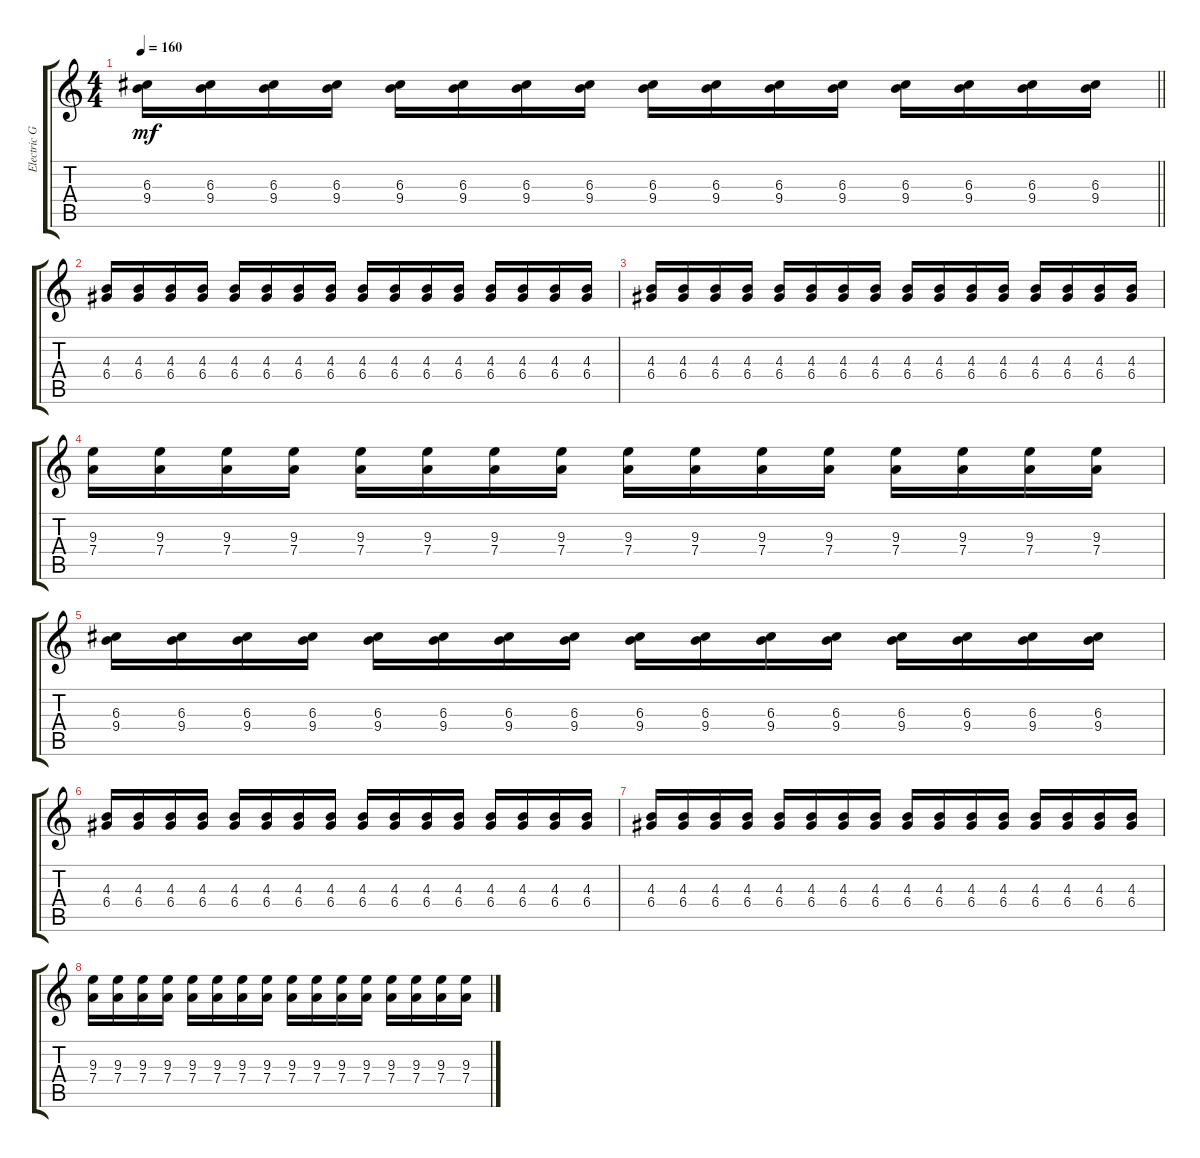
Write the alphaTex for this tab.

\track ("Electric Guitar" "Electric G") {instrument distortionguitar}
\staff {score tabs}
\tuning (E4 B3 G3 D3 A2 E2) {hide}
\ts (4 4)
\tempo 160
\clef g2
\barLineRight lightlight
\ks c
(6.3 9.4).16{dy mf} (6.3 9.4).16 (6.3 9.4).16 (6.3 9.4).16 (6.3 9.4).16 (6.3 9.4).16 (6.3 9.4).16 (6.3 9.4).16 (6.3 9.4).16 (6.3 9.4).16 (6.3 9.4).16 (6.3 9.4).16 (6.3 9.4).16 (6.3 9.4).16 (6.3 9.4).16 (6.3 9.4).16 |
(4.3 6.4).16 (4.3 6.4).16 (4.3 6.4).16 (4.3 6.4).16 (4.3 6.4).16 (4.3 6.4).16 (4.3 6.4).16 (4.3 6.4).16 (4.3 6.4).16 (4.3 6.4).16 (4.3 6.4).16 (4.3 6.4).16 (4.3 6.4).16 (4.3 6.4).16 (4.3 6.4).16 (4.3 6.4).16 |
(4.3 6.4).16 (4.3 6.4).16 (4.3 6.4).16 (4.3 6.4).16 (4.3 6.4).16 (4.3 6.4).16 (4.3 6.4).16 (4.3 6.4).16 (4.3 6.4).16 (4.3 6.4).16 (4.3 6.4).16 (4.3 6.4).16 (4.3 6.4).16 (4.3 6.4).16 (4.3 6.4).16 (4.3 6.4).16 |
(9.3 7.4).16 (9.3 7.4).16 (9.3 7.4).16 (9.3 7.4).16 (9.3 7.4).16 (9.3 7.4).16 (9.3 7.4).16 (9.3 7.4).16 (9.3 7.4).16 (9.3 7.4).16 (9.3 7.4).16 (9.3 7.4).16 (9.3 7.4).16 (9.3 7.4).16 (9.3 7.4).16 (9.3 7.4).16 |
(6.3 9.4).16 (6.3 9.4).16 (6.3 9.4).16 (6.3 9.4).16 (6.3 9.4).16 (6.3 9.4).16 (6.3 9.4).16 (6.3 9.4).16 (6.3 9.4).16 (6.3 9.4).16 (6.3 9.4).16 (6.3 9.4).16 (6.3 9.4).16 (6.3 9.4).16 (6.3 9.4).16 (6.3 9.4).16 |
(4.3 6.4).16 (4.3 6.4).16 (4.3 6.4).16 (4.3 6.4).16 (4.3 6.4).16 (4.3 6.4).16 (4.3 6.4).16 (4.3 6.4).16 (4.3 6.4).16 (4.3 6.4).16 (4.3 6.4).16 (4.3 6.4).16 (4.3 6.4).16 (4.3 6.4).16 (4.3 6.4).16 (4.3 6.4).16 |
(4.3 6.4).16 (4.3 6.4).16 (4.3 6.4).16 (4.3 6.4).16 (4.3 6.4).16 (4.3 6.4).16 (4.3 6.4).16 (4.3 6.4).16 (4.3 6.4).16 (4.3 6.4).16 (4.3 6.4).16 (4.3 6.4).16 (4.3 6.4).16 (4.3 6.4).16 (4.3 6.4).16 (4.3 6.4).16 |
(9.3 7.4).16 (9.3 7.4).16 (9.3 7.4).16 (9.3 7.4).16 (9.3 7.4).16 (9.3 7.4).16 (9.3 7.4).16 (9.3 7.4).16 (9.3 7.4).16 (9.3 7.4).16 (9.3 7.4).16 (9.3 7.4).16 (9.3 7.4).16 (9.3 7.4).16 (9.3 7.4).16 (9.3 7.4).16
